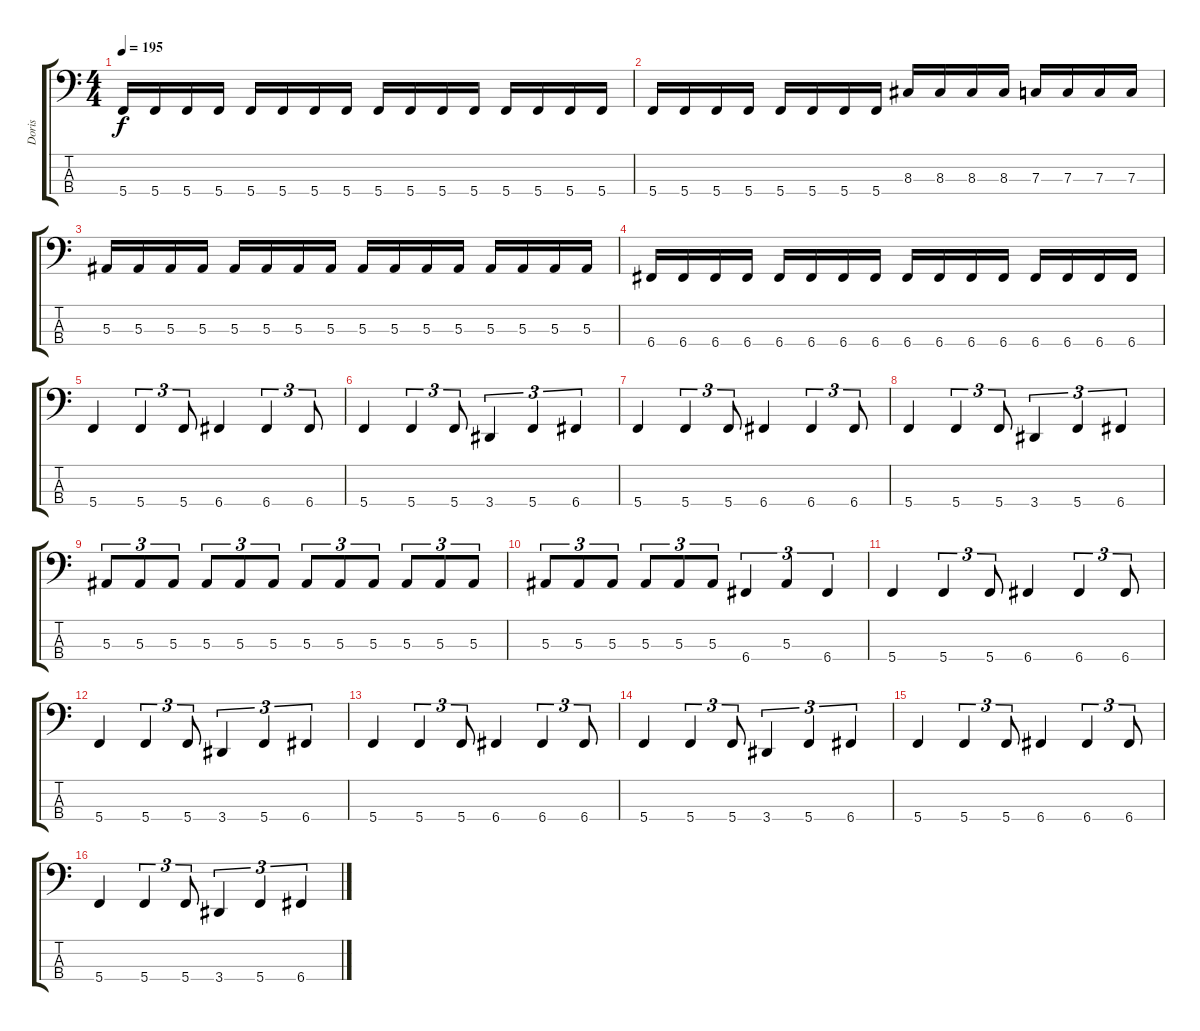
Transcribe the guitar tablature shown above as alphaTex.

\track ("Doris" "Doris") {instrument electricbassfinger}
\staff {score tabs}
\tuning (Eb2 Bb1 F1 C1) {hide}
\ts (4 4)
\tempo 195
\clef f4
\ks c
5.4.16{dy f} 5.4.16 5.4.16 5.4.16 5.4.16 5.4.16 5.4.16 5.4.16 5.4.16 5.4.16 5.4.16 5.4.16 5.4.16 5.4.16 5.4.16 5.4.16 |
5.4.16 5.4.16 5.4.16 5.4.16 5.4.16 5.4.16 5.4.16 5.4.16 8.3.16 8.3.16 8.3.16 8.3.16 7.3.16 7.3.16 7.3.16 7.3.16 |
5.3.16 5.3.16 5.3.16 5.3.16 5.3.16 5.3.16 5.3.16 5.3.16 5.3.16 5.3.16 5.3.16 5.3.16 5.3.16 5.3.16 5.3.16 5.3.16 |
6.4.16 6.4.16 6.4.16 6.4.16 6.4.16 6.4.16 6.4.16 6.4.16 6.4.16 6.4.16 6.4.16 6.4.16 6.4.16 6.4.16 6.4.16 6.4.16 |
5.4.4 5.4.4{tu (3 2)} 5.4.8{tu (3 2)} 6.4.4 6.4.4{tu (3 2)} 6.4.8{tu (3 2)} |
5.4.4 5.4.4{tu (3 2)} 5.4.8{tu (3 2)} 3.4.4{tu (3 2)} 5.4.4{tu (3 2)} 6.4.4{tu (3 2)} |
5.4.4 5.4.4{tu (3 2)} 5.4.8{tu (3 2)} 6.4.4 6.4.4{tu (3 2)} 6.4.8{tu (3 2)} |
5.4.4 5.4.4{tu (3 2)} 5.4.8{tu (3 2)} 3.4.4{tu (3 2)} 5.4.4{tu (3 2)} 6.4.4{tu (3 2)} |
5.3.8{tu (3 2)} 5.3.8{tu (3 2)} 5.3.8{tu (3 2)} 5.3.8{tu (3 2)} 5.3.8{tu (3 2)} 5.3.8{tu (3 2)} 5.3.8{tu (3 2)} 5.3.8{tu (3 2)} 5.3.8{tu (3 2)} 5.3.8{tu (3 2)} 5.3.8{tu (3 2)} 5.3.8{tu (3 2)} |
5.3.8{tu (3 2)} 5.3.8{tu (3 2)} 5.3.8{tu (3 2)} 5.3.8{tu (3 2)} 5.3.8{tu (3 2)} 5.3.8{tu (3 2)} 6.4.4{tu (3 2)} 5.3.4{tu (3 2)} 6.4.4{tu (3 2)} |
5.4.4 5.4.4{tu (3 2)} 5.4.8{tu (3 2)} 6.4.4 6.4.4{tu (3 2)} 6.4.8{tu (3 2)} |
5.4.4 5.4.4{tu (3 2)} 5.4.8{tu (3 2)} 3.4.4{tu (3 2)} 5.4.4{tu (3 2)} 6.4.4{tu (3 2)} |
5.4.4 5.4.4{tu (3 2)} 5.4.8{tu (3 2)} 6.4.4 6.4.4{tu (3 2)} 6.4.8{tu (3 2)} |
5.4.4 5.4.4{tu (3 2)} 5.4.8{tu (3 2)} 3.4.4{tu (3 2)} 5.4.4{tu (3 2)} 6.4.4{tu (3 2)} |
5.4.4 5.4.4{tu (3 2)} 5.4.8{tu (3 2)} 6.4.4 6.4.4{tu (3 2)} 6.4.8{tu (3 2)} |
5.4.4 5.4.4{tu (3 2)} 5.4.8{tu (3 2)} 3.4.4{tu (3 2)} 5.4.4{tu (3 2)} 6.4.4{tu (3 2)}
